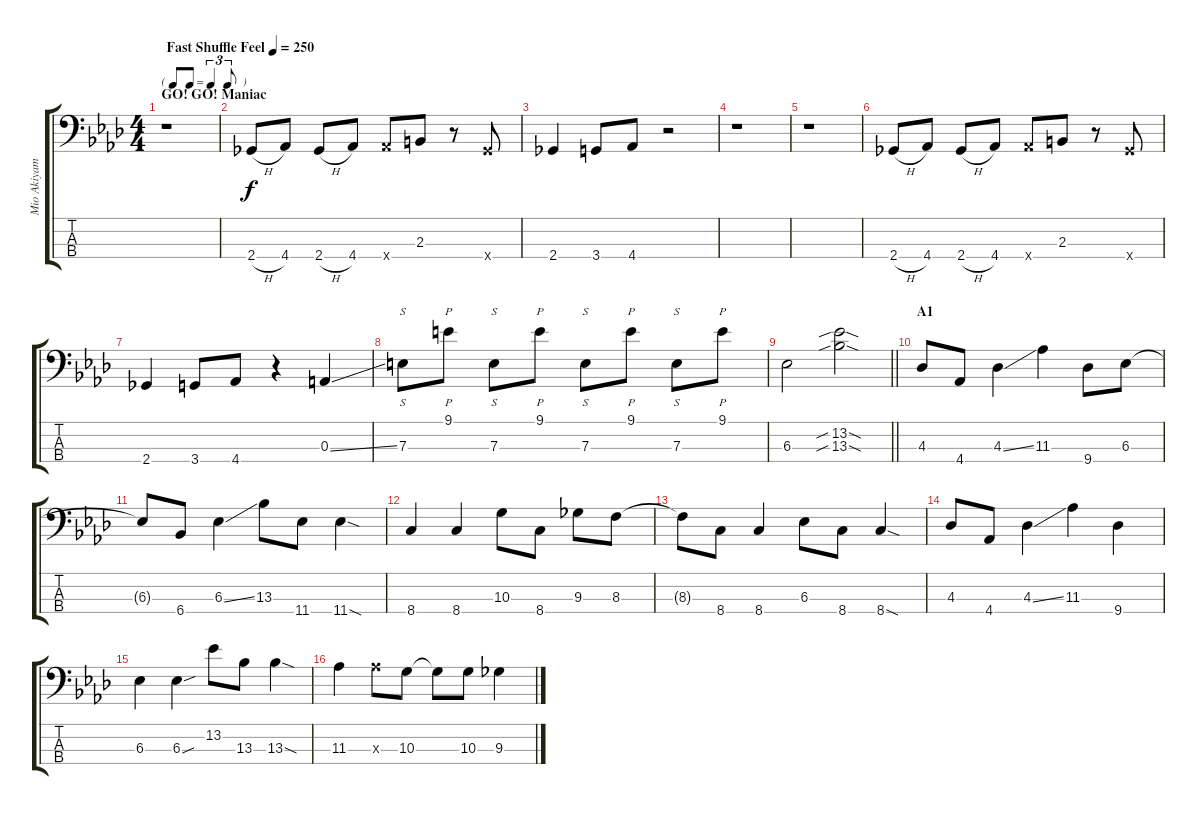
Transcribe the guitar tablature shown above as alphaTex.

\track ("Mio Akiyama" "Mio Akiyam") {instrument electricbassfinger}
\staff {score tabs}
\tuning (G2 D2 A1 E1) {hide}
\ts (4 4)
\tf triplet8th
\section ("" "GO! GO! Maniac")
\tempo (250 "Fast Shuffle Feel")
\clef f4
\ks ab
r.1{dy f instrument electricbassfinger} |
2.4{h}.8 4.4.8 2.4{h}.8 4.4.8 4.4{x}.8 2.3.8 r.8 2.4{x}.8 |
2.4.4 3.4.8 4.4.8 r.2 |
r.1 |
r.1 |
2.4{h}.8 4.4.8 2.4{h}.8 4.4.8 4.4{x}.8 2.3.8 r.8 2.4{x}.8 |
2.4.4 3.4.8 4.4.8 r.4 0.3{ss}.4{instrument slapbass1} |
7.3.8{s} 9.1.8{p} 7.3.8{s} 9.1.8{p} 7.3.8{s} 9.1.8{p} 7.3.8{s} 9.1.8{p} |
\barLineRight lightlight
6.3.2{instrument electricbassfinger} (13.2{sib sod} 13.3{sib sod}).2 |
\section ("" "A1")
4.3.8 4.4.8 4.3{ss}.4 11.3.4 9.4.8 6.3.8 |
6.3{t}.8 6.4.8 6.3{ss}.4 13.3.8 11.4.8 11.4{sod}.4 |
8.4.4 8.4.4 10.3.8 8.4.8 9.3.8 8.3.8 |
8.3{t}.8 8.4.8 8.4.4 6.3.8 8.4.8 8.4{sod}.4 |
4.3.8 4.4.8 4.3{ss}.4 11.3.4 9.4.4 |
6.3.4 6.3{sou}.4 13.2.8 13.3.8 13.3{sod}.4 |
11.3.4 11.3{x}.8 10.3.8 10.3{t}.8 10.3.8 9.3.4
